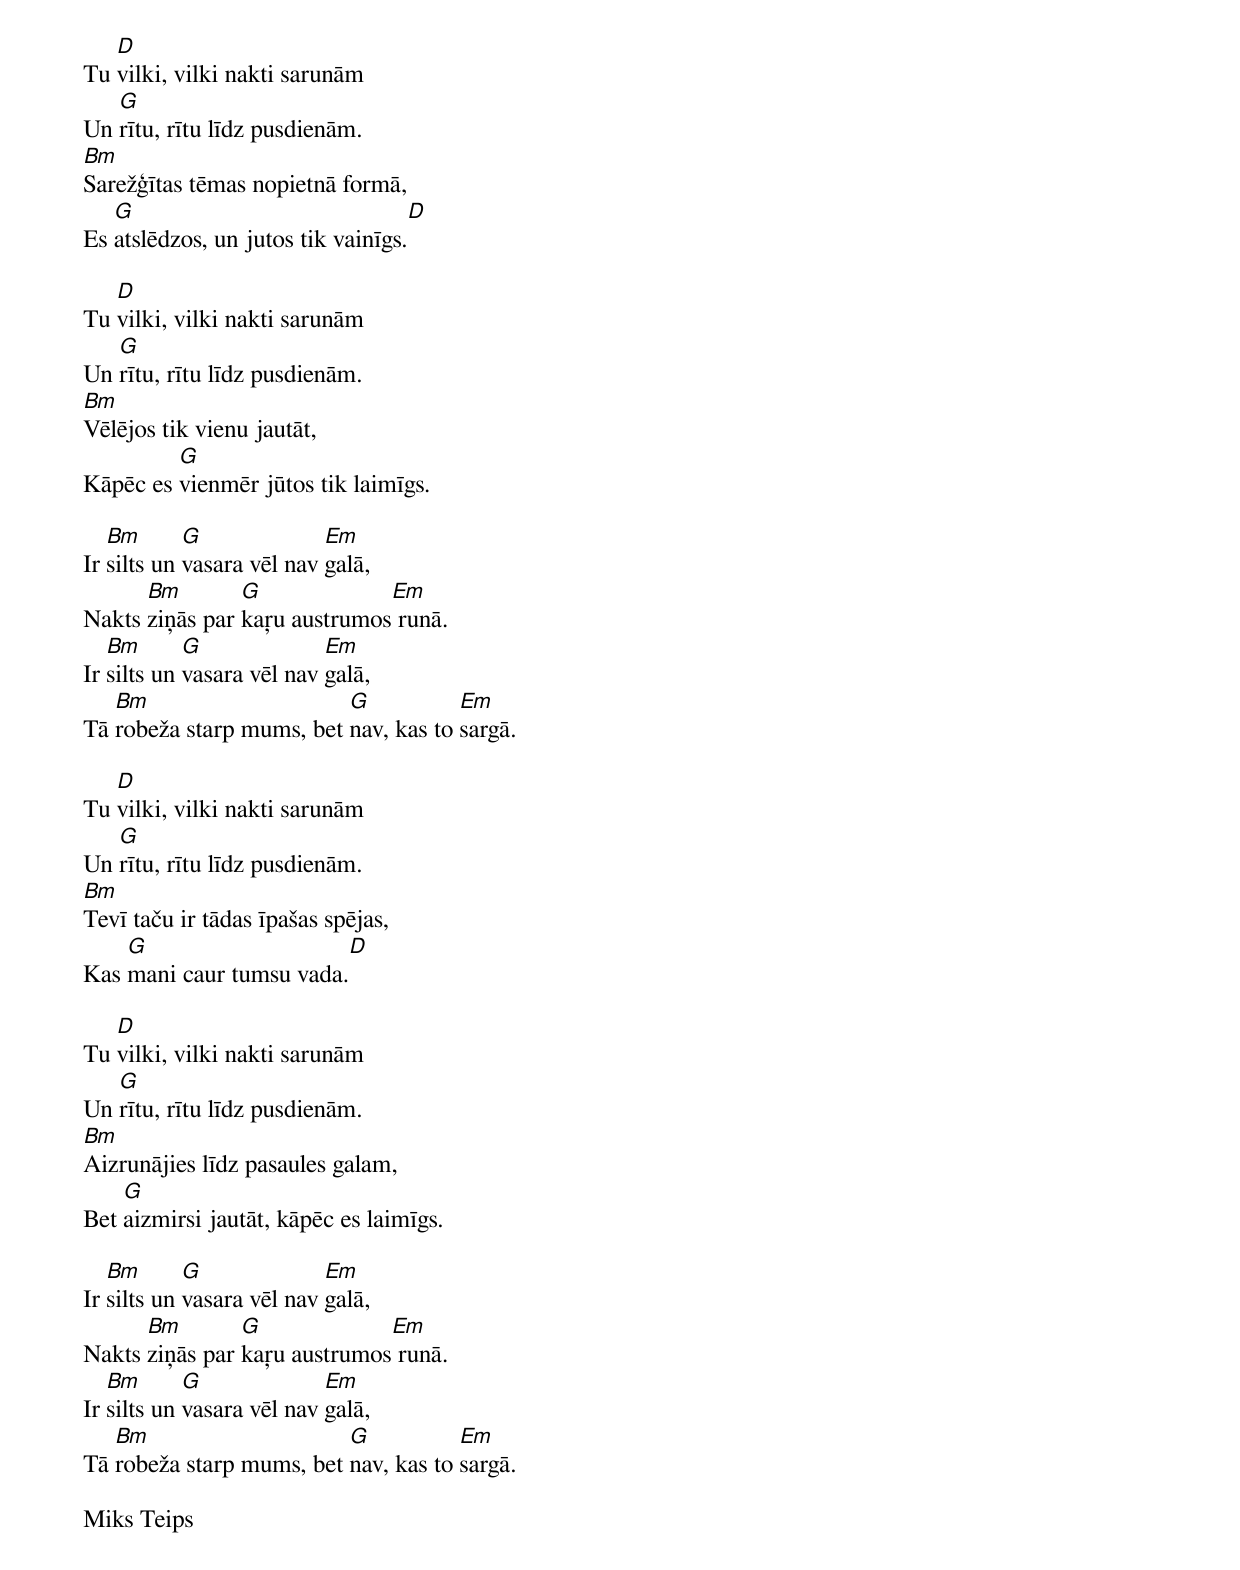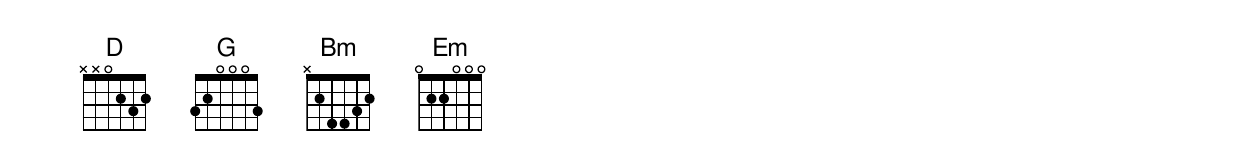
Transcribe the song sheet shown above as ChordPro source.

Tu [D]vilki, vilki nakti sarunām
Un [G]rītu, rītu līdz pusdienām.
[Bm]Sarežģītas tēmas nopietnā formā,
Es [G]atslēdzos, un jutos tik vainīgs.[D]

Tu [D]vilki, vilki nakti sarunām
Un [G]rītu, rītu līdz pusdienām.
[Bm]Vēlējos tik vienu jautāt,
Kāpēc es [G]vienmēr jūtos tik laimīgs.

Ir [Bm]silts un [G]vasara vēl nav [Em]galā,
Nakts [Bm]ziņās par [G]kaŗu austrumos[Em] runā.
Ir [Bm]silts un [G]vasara vēl nav [Em]galā,
Tā [Bm]robeža starp mums, bet [G]nav, kas to [Em]sargā.

Tu [D]vilki, vilki nakti sarunām
Un [G]rītu, rītu līdz pusdienām.
[Bm]Tevī taču ir tādas īpašas spējas,
Kas [G]mani caur tumsu vada.[D]

Tu [D]vilki, vilki nakti sarunām
Un [G]rītu, rītu līdz pusdienām.
[Bm]Aizrunājies līdz pasaules galam,
Bet [G]aizmirsi jautāt, kāpēc es laimīgs.

Ir [Bm]silts un [G]vasara vēl nav [Em]galā,
Nakts [Bm]ziņās par [G]kaŗu austrumos[Em] runā.
Ir [Bm]silts un [G]vasara vēl nav [Em]galā,
Tā [Bm]robeža starp mums, bet [G]nav, kas to [Em]sargā.

Miks Teips
